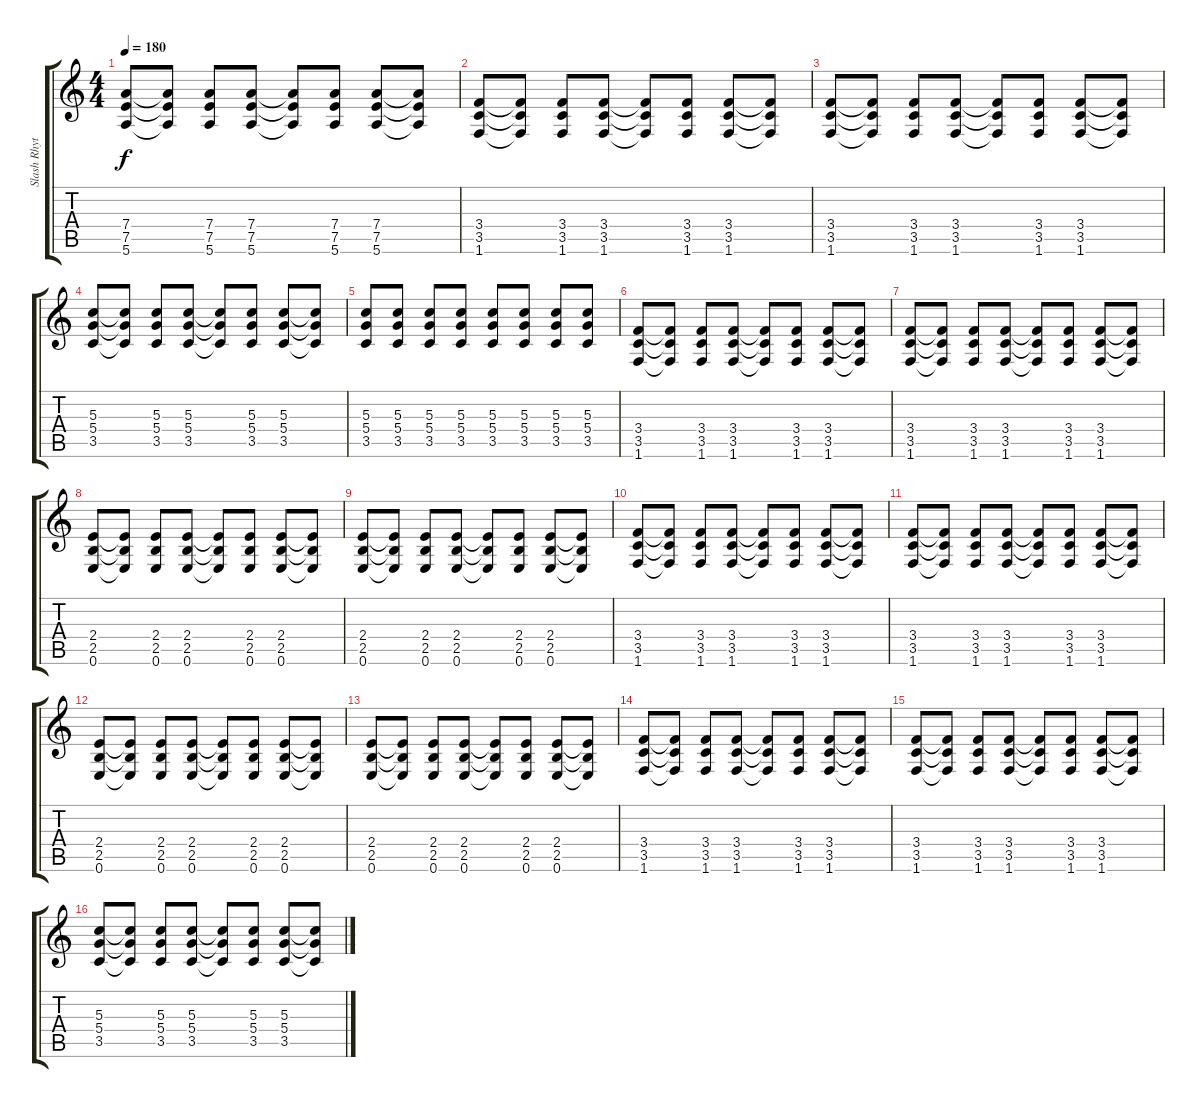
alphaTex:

\track ("Slash Rhythm" "Slash Rhyt") {instrument overdrivenguitar}
\staff {score tabs}
\tuning (E4 B3 G3 D3 A2 E2) {hide}
\ts (4 4)
\tempo 180
\clef g2
\ks c
(7.4 7.5 5.6).8{dy f} (7.4{t} 7.5{t} 5.6{t}).8 (7.4 7.5 5.6).8 (7.4 7.5 5.6).8 (7.4{t} 7.5{t} 5.6{t}).8 (7.4 7.5 5.6).8 (7.4 7.5 5.6).8 (7.4{t} 7.5{t} 5.6{t}).8 |
(3.4 3.5 1.6).8 (3.4{t} 3.5{t} 1.6{t}).8 (3.4 3.5 1.6).8 (3.4 3.5 1.6).8 (3.4{t} 3.5{t} 1.6{t}).8 (3.4 3.5 1.6).8 (3.4 3.5 1.6).8 (3.4{t} 3.5{t} 1.6{t}).8 |
(3.4 3.5 1.6).8 (3.4{t} 3.5{t} 1.6{t}).8 (3.4 3.5 1.6).8 (3.4 3.5 1.6).8 (3.4{t} 3.5{t} 1.6{t}).8 (3.4 3.5 1.6).8 (3.4 3.5 1.6).8 (3.4{t} 3.5{t} 1.6{t}).8 |
(5.3 5.4 3.5).8 (5.3{t} 5.4{t} 3.5{t}).8 (5.3 5.4 3.5).8 (5.3 5.4 3.5).8 (5.3{t} 5.4{t} 3.5{t}).8 (5.3 5.4 3.5).8 (5.3 5.4 3.5).8 (5.3{t} 5.4{t} 3.5{t}).8 |
(5.3 5.4 3.5).8 (5.3 5.4 3.5).8 (5.3 5.4 3.5).8 (5.3 5.4 3.5).8 (5.3 5.4 3.5).8 (5.3 5.4 3.5).8 (5.3 5.4 3.5).8 (5.3 5.4 3.5).8 |
(3.4 3.5 1.6).8 (3.4{t} 3.5{t} 1.6{t}).8 (3.4 3.5 1.6).8 (3.4 3.5 1.6).8 (3.4{t} 3.5{t} 1.6{t}).8 (3.4 3.5 1.6).8 (3.4 3.5 1.6).8 (3.4{t} 3.5{t} 1.6{t}).8 |
(3.4 3.5 1.6).8 (3.4{t} 3.5{t} 1.6{t}).8 (3.4 3.5 1.6).8 (3.4 3.5 1.6).8 (3.4{t} 3.5{t} 1.6{t}).8 (3.4 3.5 1.6).8 (3.4 3.5 1.6).8 (3.4{t} 3.5{t} 1.6{t}).8 |
(2.4 2.5 0.6).8 (2.4{t} 2.5{t} 0.6{t}).8 (2.4 2.5 0.6).8 (2.4 2.5 0.6).8 (2.4{t} 2.5{t} 0.6{t}).8 (2.4 2.5 0.6).8 (2.4 2.5 0.6).8 (2.4{t} 2.5{t} 0.6{t}).8 |
(2.4 2.5 0.6).8 (2.4{t} 2.5{t} 0.6{t}).8 (2.4 2.5 0.6).8 (2.4 2.5 0.6).8 (2.4{t} 2.5{t} 0.6{t}).8 (2.4 2.5 0.6).8 (2.4 2.5 0.6).8 (2.4{t} 2.5{t} 0.6{t}).8 |
(3.4 3.5 1.6).8 (3.4{t} 3.5{t} 1.6{t}).8 (3.4 3.5 1.6).8 (3.4 3.5 1.6).8 (3.4{t} 3.5{t} 1.6{t}).8 (3.4 3.5 1.6).8 (3.4 3.5 1.6).8 (3.4{t} 3.5{t} 1.6{t}).8 |
(3.4 3.5 1.6).8 (3.4{t} 3.5{t} 1.6{t}).8 (3.4 3.5 1.6).8 (3.4 3.5 1.6).8 (3.4{t} 3.5{t} 1.6{t}).8 (3.4 3.5 1.6).8 (3.4 3.5 1.6).8 (3.4{t} 3.5{t} 1.6{t}).8 |
(2.4 2.5 0.6).8 (2.4{t} 2.5{t} 0.6{t}).8 (2.4 2.5 0.6).8 (2.4 2.5 0.6).8 (2.4{t} 2.5{t} 0.6{t}).8 (2.4 2.5 0.6).8 (2.4 2.5 0.6).8 (2.4{t} 2.5{t} 0.6{t}).8 |
(2.4 2.5 0.6).8 (2.4{t} 2.5{t} 0.6{t}).8 (2.4 2.5 0.6).8 (2.4 2.5 0.6).8 (2.4{t} 2.5{t} 0.6{t}).8 (2.4 2.5 0.6).8 (2.4 2.5 0.6).8 (2.4{t} 2.5{t} 0.6{t}).8 |
(3.4 3.5 1.6).8 (3.4{t} 3.5{t} 1.6{t}).8 (3.4 3.5 1.6).8 (3.4 3.5 1.6).8 (3.4{t} 3.5{t} 1.6{t}).8 (3.4 3.5 1.6).8 (3.4 3.5 1.6).8 (3.4{t} 3.5{t} 1.6{t}).8 |
(3.4 3.5 1.6).8 (3.4{t} 3.5{t} 1.6{t}).8 (3.4 3.5 1.6).8 (3.4 3.5 1.6).8 (3.4{t} 3.5{t} 1.6{t}).8 (3.4 3.5 1.6).8 (3.4 3.5 1.6).8 (3.4{t} 3.5{t} 1.6{t}).8 |
(5.3 5.4 3.5).8 (5.3{t} 5.4{t} 3.5{t}).8 (5.3 5.4 3.5).8 (5.3 5.4 3.5).8 (5.3{t} 5.4{t} 3.5{t}).8 (5.3 5.4 3.5).8 (5.3 5.4 3.5).8 (5.3{t} 5.4{t} 3.5{t}).8
